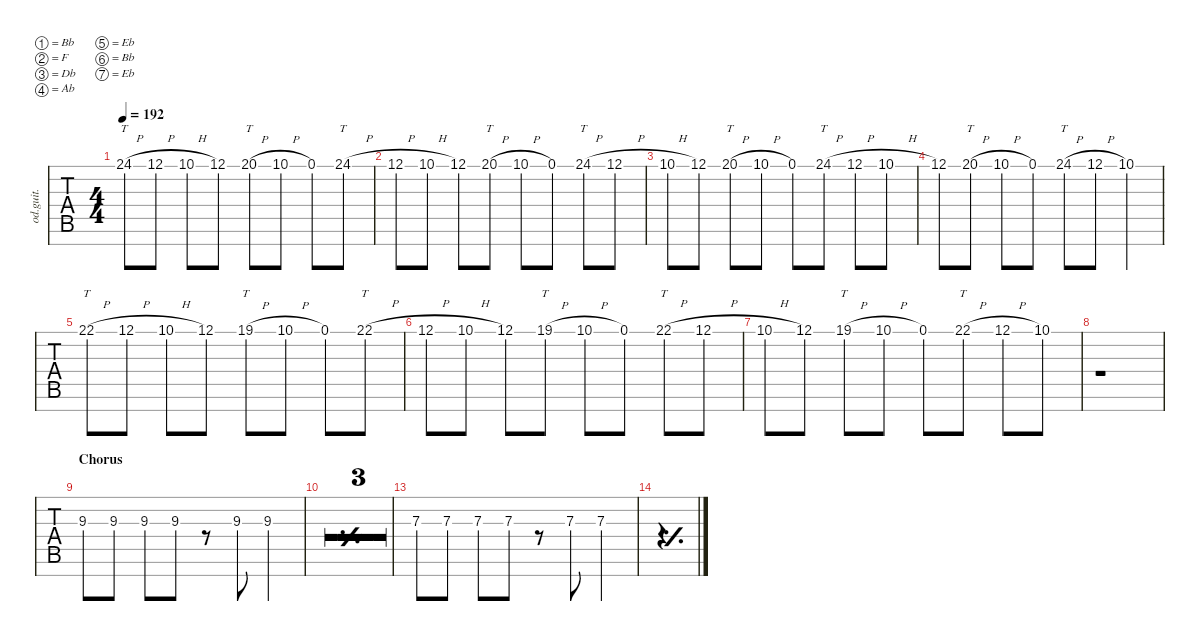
\defaultSystemsLayout 4
\hideDynamics
\bracketExtendMode nobrackets
\track ("Lead Guitar" "od.guit.") {multiBarRest instrument distortionguitar}
\staff {tabs}
\tuning (Bb3 F3 Db3 Ab2 Eb2 Bb1 Eb1)
\ts (4 4)
\tempo 192
\clef g2
\ks c
24.1{h acc #}.8{tt dy mf beam Down} 12.1{h acc #}.8{beam Down} 10.1{h acc #}.8{beam Down} 12.1{acc #}.8{beam Down} 20.1{h acc #}.8{tt beam Down} 10.1{h acc #}.8{beam Down} 0.1{acc #}.8{beam Down} 24.1{h acc #}.8{tt beam Down} |
12.1{h acc #}.8{beam Down} 10.1{h acc #}.8{beam Down} 12.1{acc #}.8{beam Down} 20.1{h acc #}.8{tt beam Down} 10.1{h acc #}.8{beam Down} 0.1{acc #}.8{beam Down} 24.1{h acc #}.8{tt beam Down} 12.1{h acc #}.8{beam Down} |
10.1{h acc #}.8{beam Down} 12.1{acc #}.8{beam Down} 20.1{h acc #}.8{tt beam Down} 10.1{h acc #}.8{beam Down} 0.1{acc #}.8{beam Down} 24.1{h acc #}.8{tt beam Down} 12.1{h acc #}.8{beam Down} 10.1{h acc #}.8{beam Down} |
12.1{acc #}.8{beam Down} 20.1{h acc #}.8{tt beam Down} 10.1{h acc #}.8{beam Down} 0.1{acc #}.8{beam Down} 24.1{h acc #}.8{tt beam Down} 12.1{h acc #}.8{beam Down} 10.1{acc #}.4{beam Down} |
22.1{h acc #}.8{tt beam Down} 12.1{h acc #}.8{beam Down} 10.1{h acc #}.8{beam Down} 12.1{acc #}.8{beam Down} 19.1{h}.8{tt beam Down} 10.1{h acc #}.8{beam Down} 0.1{acc #}.8{beam Down} 22.1{h acc #}.8{tt beam Down} |
12.1{h acc #}.8{beam Down} 10.1{h acc #}.8{beam Down} 12.1{acc #}.8{beam Down} 19.1{h}.8{tt beam Down} 10.1{h acc #}.8{beam Down} 0.1{acc #}.8{beam Down} 22.1{h acc #}.8{tt beam Down} 12.1{h acc #}.8{beam Down} |
10.1{h acc #}.8{beam Down} 12.1{acc #}.8{beam Down} 19.1{h}.8{tt beam Down} 10.1{h acc #}.8{beam Down} 0.1{acc #}.8{beam Down} 22.1{h acc #}.8{tt beam Down} 12.1{h acc #}.8{beam Down} 10.1{acc #}.8{beam Down} |
r.1{beam Down} |
\section ("" "Chorus")
9.3{acc #}.8{beam Up} 9.3{acc #}.8{beam Up} 9.3{acc #}.8{beam Up} 9.3{acc #}.8{beam Up} r.8{beam Down} 9.3{acc #}.8{beam Up} 9.3{st acc #}.4{beam Up} |
\simile simple
|
|
|
\simile none
7.3{acc #}.8{beam Up} 7.3{acc #}.8{beam Up} 7.3{acc #}.8{beam Up} 7.3{acc #}.8{beam Up} r.8{beam Down} 7.3{acc #}.8{beam Up} 7.3{st acc #}.4{beam Up} |
\simile simple
